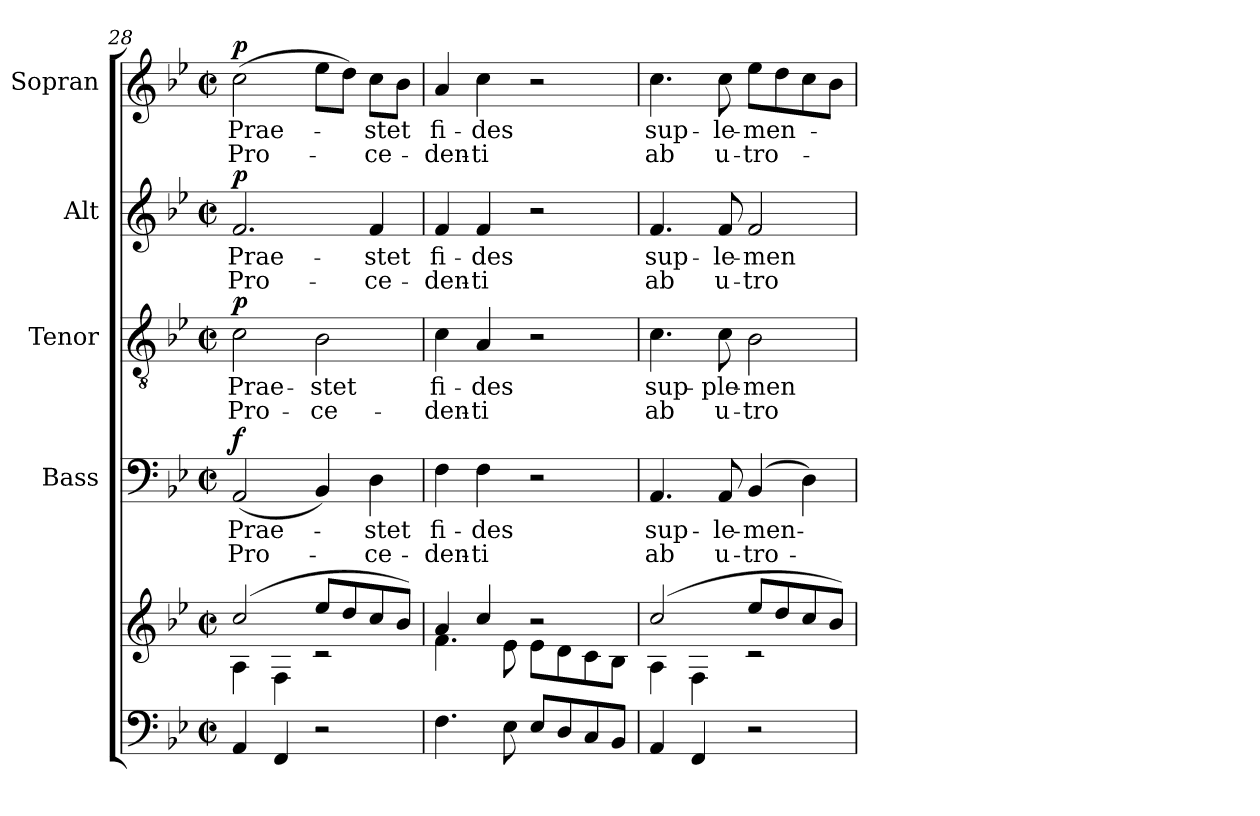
**kern	**kern	**kern	**text	**text	**dynam	**kern	**text	**text	**dynam	**kern	**text	**text	**dynam	**kern	**text	**text	**dynam
*part5	*part5	*part4	*part4	*part4	*part4	*part3	*part3	*part3	*part3	*part2	*part2	*part2	*part2	*part1	*part1	*part1	*part1
*staff6	*staff5	*staff4	*staff4	*staff4	*staff4	*staff3	*staff3	*staff3	*staff3	*staff2	*staff2	*staff2	*staff2	*staff1	*staff1	*staff1	*staff1
*	*	*I"Bass	*	*	*	*I"Tenor	*	*	*	*I"Alt	*	*	*	*I"Sopran	*	*	*
*	*	*I'B.	*	*	*	*I'T.	*	*	*	*I'A.	*	*	*	*I'S.	*	*	*
*clefF4	*clefG2	*clefF4	*	*	*	*clefGv2	*	*	*	*clefG2	*	*	*	*clefG2	*	*	*
*k[b-e-]	*k[b-e-]	*k[b-e-]	*	*	*	*k[b-e-]	*	*	*	*k[b-e-]	*	*	*	*k[b-e-]	*	*	*
*B-:	*B-:	*B-:	*	*	*	*B-:	*	*	*	*B-:	*	*	*	*B-:	*	*	*
*M2/2	*M2/2	*M2/2	*	*	*	*M2/2	*	*	*	*M2/2	*	*	*	*M2/2	*	*	*
*met(c|)	*met(c|)	*met(c|)	*	*	*	*met(c|)	*	*	*	*met(c|)	*	*	*	*met(c|)	*	*	*
=28	=28	=28	=28	=28	=28	=28	=28	=28	=28	=28	=28	=28	=28	=28	=28	=28	=28
*	*^	*	*	*	*	*	*	*	*	*	*	*	*	*	*	*	*
!	!	!	!	!LO:LY:b	!LO:LY:b	!LO:DY:a	!	!LO:LY:b	!LO:LY:b	!LO:DY:a	!	!LO:LY:b	!LO:LY:b	!LO:DY:a	!	!LO:LY:b	!LO:LY:b	!LO:DY:a
4AA/	(2cc/	4A\	(<2AA/	Prae-	Pro-	f	2c\	Prae-	Pro-	p	2.f/	Prae-	Pro-	p	(>2cc\	Prae-	Pro-	p
4FF/	.	4F\	.	.	.	.	.	.	.	.	.	.	.	.	.	.	.	.
!	!	!	!	!	!	!	!	!LO:LY:b	!LO:LY:b	!	!	!	!	!	!	!	!	!
2r	8ee-/L	2rc	4BB-/)	.	.	.	2B-\	-stet	-ce-	.	.	.	.	.	8ee-\L	.	.	.
.	8dd/	.	.	.	.	.	.	.	.	.	.	.	.	.	8dd\J)	.	.	.
!	!	!	!	!LO:LY:b	!LO:LY:b	!	!	!	!	!	!	!LO:LY:b	!LO:LY:b	!	!	!LO:LY:b	!LO:LY:b	!
.	8cc/	.	4D\	-stet	-ce-	.	.	.	.	.	4f/	-stet	-ce-	.	8cc\L	-stet	-ce-	.
.	8b-/J)	.	.	.	.	.	.	.	.	.	.	.	.	.	8b-\J	.	.	.
=29	=29	=29	=29	=29	=29	=29	=29	=29	=29	=29	=29	=29	=29	=29	=29	=29	=29	=29
!	!	!	!	!LO:LY:b	!LO:LY:b	!	!	!LO:LY:b	!LO:LY:b	!	!	!LO:LY:b	!LO:LY:b	!	!	!LO:LY:b	!LO:LY:b	!
4.F\	4a/	4.f\	4F\	fi-	-den-	.	4c\	fi-	-den-	.	4f/	fi-	-den-	.	4a/	fi-	-den-	.
!	!	!	!	!LO:LY:b	!LO:LY:b	!	!	!LO:LY:b	!LO:LY:b	!	!	!LO:LY:b	!LO:LY:b	!	!	!LO:LY:b	!LO:LY:b	!
.	4cc/	.	4F\	-des	-ti	.	4A/	-des	-ti	.	4f/	-des	-ti	.	4cc\	-des	-ti	.
8E-\	.	8e-\	.	.	.	.	.	.	.	.	.	.	.	.	.	.	.	.
8E-/L	2rcc	8e-\L	2r	.	.	.	2r	.	.	.	2r	.	.	.	2r	.	.	.
8D/	.	8d\	.	.	.	.	.	.	.	.	.	.	.	.	.	.	.	.
8C/	.	8c\	.	.	.	.	.	.	.	.	.	.	.	.	.	.	.	.
8BB-/J	.	8B-\J	.	.	.	.	.	.	.	.	.	.	.	.	.	.	.	.
=30	=30	=30	=30	=30	=30	=30	=30	=30	=30	=30	=30	=30	=30	=30	=30	=30	=30	=30
!	!	!	!	!LO:LY:b	!LO:LY:b	!	!	!LO:LY:b	!LO:LY:b	!	!	!LO:LY:b	!LO:LY:b	!	!	!LO:LY:b	!LO:LY:b	!
4AA/	(2cc/	4A\	4.AA/	sup-	ab	.	4.c\	sup-	ab	.	4.f/	sup-	ab	.	4.cc\	sup-	ab	.
4FF/	.	4F\	.	.	.	.	.	.	.	.	.	.	.	.	.	.	.	.
!	!	!	!	!LO:LY:b	!LO:LY:b	!	!	!LO:LY:b	!LO:LY:b	!	!	!LO:LY:b	!LO:LY:b	!	!	!LO:LY:b	!LO:LY:b	!
.	.	.	8AA/	-le-	u-	.	8c\	-ple-	u-	.	8f/	-le-	u-	.	8cc\	-le-	u-	.
!	!	!	!	!LO:LY:b	!LO:LY:b	!	!	!LO:LY:b	!LO:LY:b	!	!	!LO:LY:b	!LO:LY:b	!	!	!LO:LY:b	!LO:LY:b	!
2r	8ee-/L	2rc	(4BB-/	-men-	-tro-	.	2B-\	-men-	-tro-	.	2f/	-men-	-tro-	.	8ee-\L	-men-	-tro-	.
.	8dd/	.	.	.	.	.	.	.	.	.	.	.	.	.	8dd\	.	.	.
.	8cc/	.	4D\)	.	.	.	.	.	.	.	.	.	.	.	8cc\	.	.	.
.	8b-/J)	.	.	.	.	.	.	.	.	.	.	.	.	.	8b-\J	.	.	.
*	*v	*v	*	*	*	*	*	*	*	*	*	*	*	*	*	*	*	*
=	=	=	=	=	=	=	=	=	=	=	=	=	=	=	=	=	=
*-	*-	*-	*-	*-	*-	*-	*-	*-	*-	*-	*-	*-	*-	*-	*-	*-	*-
